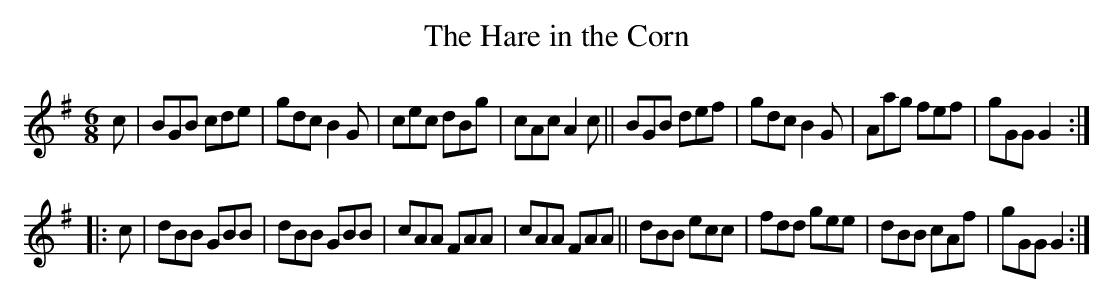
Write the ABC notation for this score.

X:1
T: The Hare in the Corn
M: 6/8
L: 1/8
K: G
c |\
BGB cde | gdc B2G | cec dBg | cAc A2c ||\
BGB def | gdc B2G | Aag fef | gGG G2 ::
c |\
dBB GBB | dBB GBB | cAA FAA | cAA FAA ||\
dBB ecc | fdd gee | dBB cAf | gGG G2 :|
